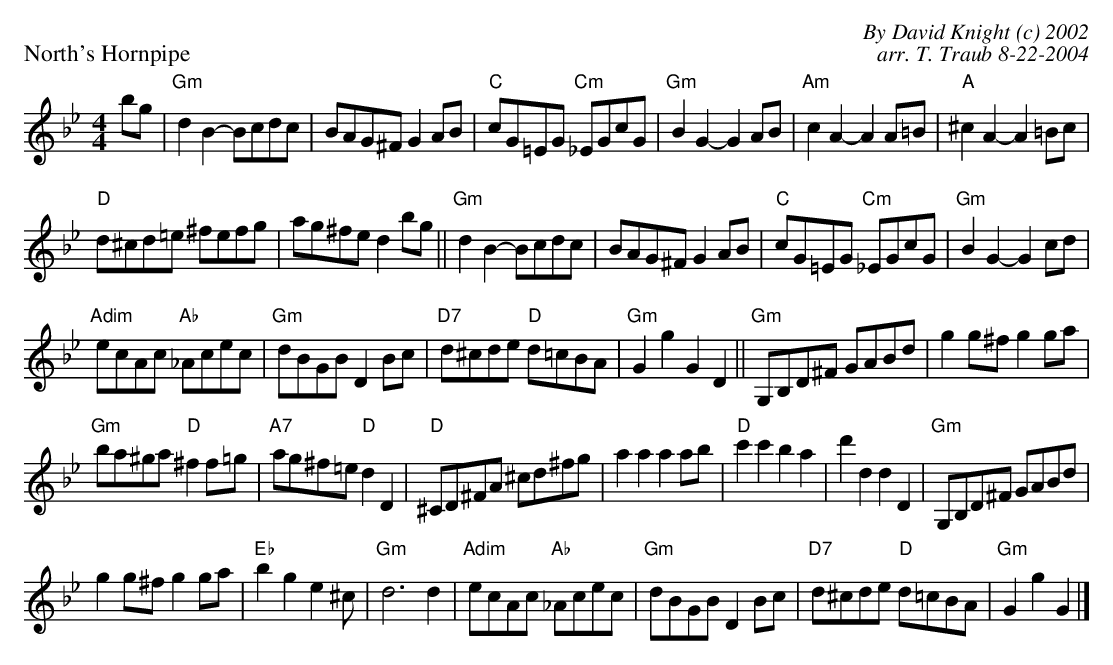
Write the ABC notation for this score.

X:1
P: North's Hornpipe
C: By David Knight (c) 2002
C: arr. T. Traub 8-22-2004
M: 4/4
L: 1/8
K: Gm
bg| "Gm"d2 B2-Bcdc|BAG^F G2 AB|"C"cG=EG "Cm"_EGcG|"Gm"B2 G2-G2 AB|"Am"c2 A2-A2 A=B|"A"^c2 A2-A2 =Bc|
"D"d^cd=e ^fefg|ag^fe d2 bg || "Gm"d2 B2-Bcdc|BAG^F G2 AB|"C"cG=EG "Cm"_EGcG|"Gm"B2 G2-G2 cd|
"Adim"ecAc "Ab"_Acec|"Gm"dBGB D2 Bc|"D7"d^cde "D"d=cBA|"Gm"G2 g2 G2 D2||"Gm"G,B,D^F GABd|g2 g^f g2 ga|
"Gm"ba^ga "D"^f2 f=g|"A7"ag^f=e "D"d2 D2|"D"^CD^FA ^cd^fg|a2 a2 a2 ab|"D"c'2 c'2 b2 a2|d'2 d2 d2 D2|"Gm"G,B,D^F GABd|
g2 g^f g2 ga|"Eb"b2 g2 e2 ^c|"Gm"d6 d2|"Adim"ecAc "Ab"_Acec|"Gm"dBGB D2 Bc|"D7"d^cde "D"d=cBA|"Gm"G2 g2 G2 |]
